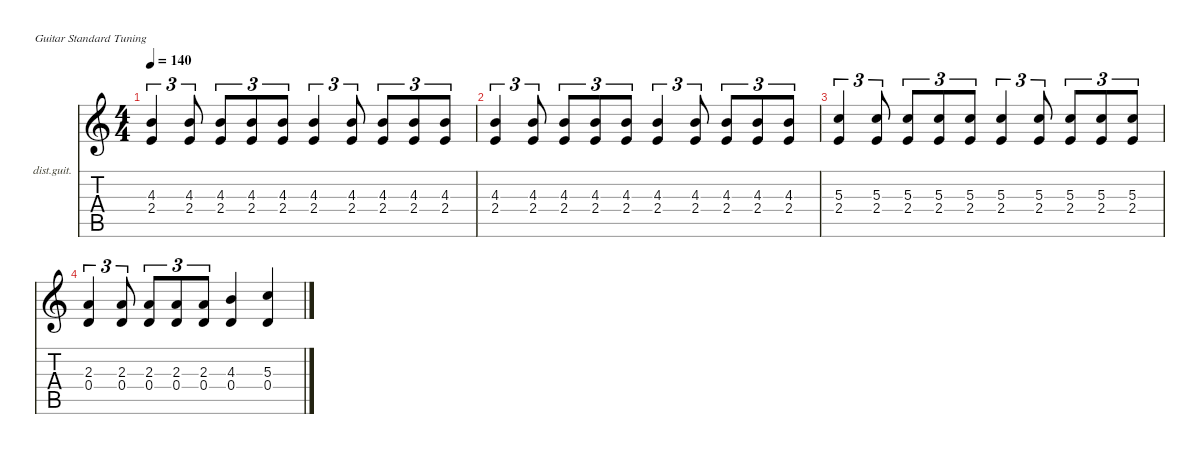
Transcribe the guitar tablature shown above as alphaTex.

\defaultSystemsLayout 4
\hideDynamics
\bracketExtendMode nobrackets
\firstSystemTrackNameOrientation horizontal
\otherSystemsTrackNameOrientation horizontal
\track ("Lead Guitar" "dist.guit.") {instrument distortionguitar}
\staff {score tabs}
\tuning (E4 B3 G3 D3 A2 E2)
\ts (4 4)
\tempo 140
\clef g2
\ks c
(4.3 2.4).4{tu (3 2) dy mf} (2.4 4.3).8{tu (3 2)} (2.4 4.3).8{tu (3 2)} (2.4 4.3).8{tu (3 2)} (2.4 4.3).8{tu (3 2)} (2.4 4.3).4{tu (3 2)} (2.4 4.3).8{tu (3 2)} (2.4 4.3).8{tu (3 2)} (2.4 4.3).8{tu (3 2)} (2.4 4.3).8{tu (3 2)} |
(4.3 2.4).4{tu (3 2)} (2.4 4.3).8{tu (3 2)} (2.4 4.3).8{tu (3 2)} (2.4 4.3).8{tu (3 2)} (2.4 4.3).8{tu (3 2)} (2.4 4.3).4{tu (3 2)} (2.4 4.3).8{tu (3 2)} (2.4 4.3).8{tu (3 2)} (2.4 4.3).8{tu (3 2)} (2.4 4.3).8{tu (3 2)} |
(2.4 5.3).4{tu (3 2)} (2.4 5.3).8{tu (3 2)} (2.4 5.3).8{tu (3 2)} (2.4 5.3).8{tu (3 2)} (2.4 5.3).8{tu (3 2)} (2.4 5.3).4{tu (3 2)} (2.4 5.3).8{tu (3 2)} (2.4 5.3).8{tu (3 2)} (2.4 5.3).8{tu (3 2)} (2.4 5.3).8{tu (3 2)} |
(0.4 2.3).4{tu (3 2)} (0.4 2.3).8{tu (3 2)} (0.4 2.3).8{tu (3 2)} (0.4 2.3).8{tu (3 2)} (0.4 2.3).8{tu (3 2)} (0.4 4.3).4 (0.4 5.3).4
